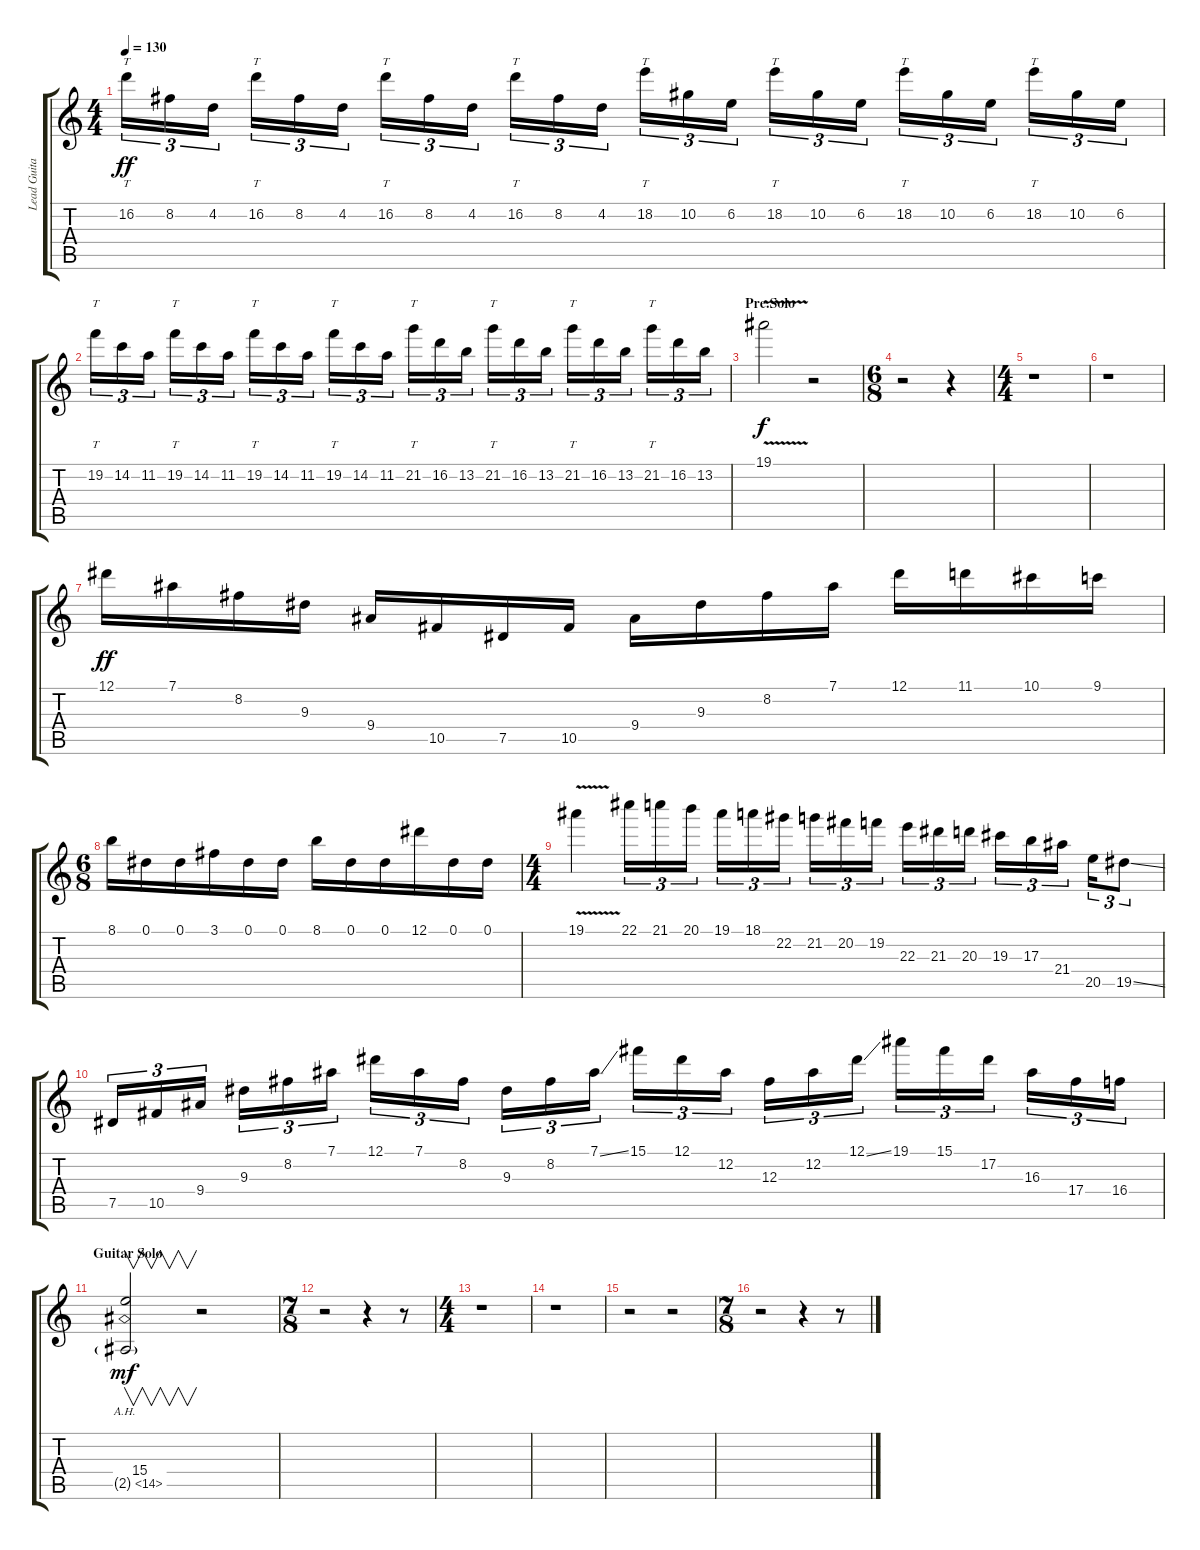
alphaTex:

\track ("Lead Guitar I" "Lead Guita") {instrument overdrivenguitar}
\staff {score tabs}
\tuning (Eb4 Bb3 Gb3 Db3 Ab2 Eb2) {hide}
\ts (4 4)
\tempo 130
\clef g2
\ks c
16.2.16{tt tu (3 2) dy ff} 8.2.16{tu (3 2)} 4.2.16{tu (3 2)} 16.2.16{tt tu (3 2)} 8.2.16{tu (3 2)} 4.2.16{tu (3 2)} 16.2.16{tt tu (3 2)} 8.2.16{tu (3 2)} 4.2.16{tu (3 2)} 16.2.16{tt tu (3 2)} 8.2.16{tu (3 2)} 4.2.16{tu (3 2)} 18.2.16{tt tu (3 2)} 10.2.16{tu (3 2)} 6.2.16{tu (3 2)} 18.2.16{tt tu (3 2)} 10.2.16{tu (3 2)} 6.2.16{tu (3 2)} 18.2.16{tt tu (3 2)} 10.2.16{tu (3 2)} 6.2.16{tu (3 2)} 18.2.16{tt tu (3 2)} 10.2.16{tu (3 2)} 6.2.16{tu (3 2)} |
19.2.16{tt tu (3 2)} 14.2.16{tu (3 2)} 11.2.16{tu (3 2)} 19.2.16{tt tu (3 2)} 14.2.16{tu (3 2)} 11.2.16{tu (3 2)} 19.2.16{tt tu (3 2)} 14.2.16{tu (3 2)} 11.2.16{tu (3 2)} 19.2.16{tt tu (3 2)} 14.2.16{tu (3 2)} 11.2.16{tu (3 2)} 21.2.16{tt tu (3 2)} 16.2.16{tu (3 2)} 13.2.16{tu (3 2)} 21.2.16{tt tu (3 2)} 16.2.16{tu (3 2)} 13.2.16{tu (3 2)} 21.2.16{tt tu (3 2)} 16.2.16{tu (3 2)} 13.2.16{tu (3 2)} 21.2.16{tt tu (3 2)} 16.2.16{tu (3 2)} 13.2.16{tu (3 2)} |
\section ("" "Pre.Solo")
19.1{v}.2{dy f} r.2 |
\ts (6 8)
r.2 r.4 |
\ts (4 4)
r.1 |
r.1 |
12.1.16{dy ff} 7.1.16 8.2.16 9.3.16 9.4.16 10.5.16 7.5.16 10.5.16 9.4.16 9.3.16 8.2.16 7.1.16 12.1.16 11.1.16 10.1.16 9.1.16 |
\ts (6 8)
8.1.16 0.1.16 0.1.16 3.1.16 0.1.16 0.1.16 8.1.16 0.1.16 0.1.16 12.1.16 0.1.16 0.1.16 |
\ts (4 4)
19.1{v}.4 22.1.16{tu (3 2)} 21.1.16{tu (3 2)} 20.1.16{tu (3 2)} 19.1.16{tu (3 2)} 18.1.16{tu (3 2)} 22.2.16{tu (3 2)} 21.2.16{tu (3 2)} 20.2.16{tu (3 2)} 19.2.16{tu (3 2)} 22.3.16{tu (3 2)} 21.3.16{tu (3 2)} 20.3.16{tu (3 2)} 19.3.16{tu (3 2)} 17.3.16{tu (3 2)} 21.4.16{tu (3 2)} 20.5.16{tu (3 2)} 19.5{ss}.8{tu (3 2)} |
7.5.16{tu (3 2)} 10.5.16{tu (3 2)} 9.4.16{tu (3 2)} 9.3.16{tu (3 2)} 8.2.16{tu (3 2)} 7.1.16{tu (3 2)} 12.1.16{tu (3 2)} 7.1.16{tu (3 2)} 8.2.16{tu (3 2)} 9.3.16{tu (3 2)} 8.2.16{tu (3 2)} 7.1{ss}.16{tu (3 2)} 15.1.16{tu (3 2)} 12.1.16{tu (3 2)} 12.2.16{tu (3 2)} 12.3.16{tu (3 2)} 12.2.16{tu (3 2)} 12.1{ss}.16{tu (3 2)} 19.1.16{tu (3 2)} 15.1.16{tu (3 2)} 17.2.16{tu (3 2)} 16.3.16{tu (3 2)} 17.4.16{tu (3 2)} 16.4.16{tu (3 2)} |
\section ("" "Guitar Solo")
(15.4 2.5{ah 12 g}).2{v dy mf instrument guitarharmonics} r.2{instrument distortionguitar} |
\ts (7 8)
r.2 r.4 r.8 |
\ts (4 4)
r.1 |
r.1 |
r.2 r.2 |
\ts (7 8)
r.2 r.4 r.8
